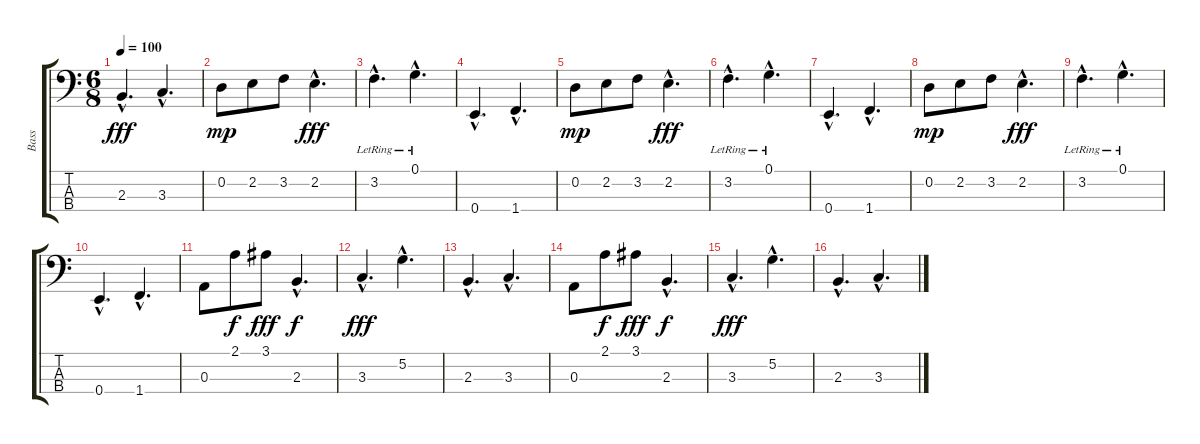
\track ("Bass" "Bass") {instrument electricbassfinger}
\staff {score tabs}
\tuning (G2 D2 A1 E1) {hide}
\ts (6 8)
\tempo 100
\clef f4
\ks c
2.3{hac}.4{d dy fff} 3.3{hac}.4{d} |
0.2.8{dy mp} 2.2.8 3.2.8 2.2{hac}.4{d dy fff} |
3.2{hac lr}.4{d} 0.1{hac lr}.4{d} |
0.4{hac}.4{d} 1.4{hac}.4{d} |
0.2.8{dy mp} 2.2.8 3.2.8 2.2{hac}.4{d dy fff} |
3.2{hac lr}.4{d} 0.1{hac lr}.4{d} |
0.4{hac}.4{d} 1.4{hac}.4{d} |
0.2.8{dy mp} 2.2.8 3.2.8 2.2{hac}.4{d dy fff} |
3.2{hac lr}.4{d} 0.1{hac lr}.4{d} |
0.4{hac}.4{d} 1.4{hac}.4{d} |
0.3.8 2.1.8{dy f} 3.1.8{dy fff} 2.3{hac}.4{d dy f} |
3.3{hac}.4{d dy fff} 5.2{hac}.4{d} |
2.3{hac}.4{d} 3.3{hac}.4{d} |
0.3.8 2.1.8{dy f} 3.1.8{dy fff} 2.3{hac}.4{d dy f} |
3.3{hac}.4{d dy fff} 5.2{hac}.4{d} |
2.3{hac}.4{d} 3.3{hac}.4{d}
